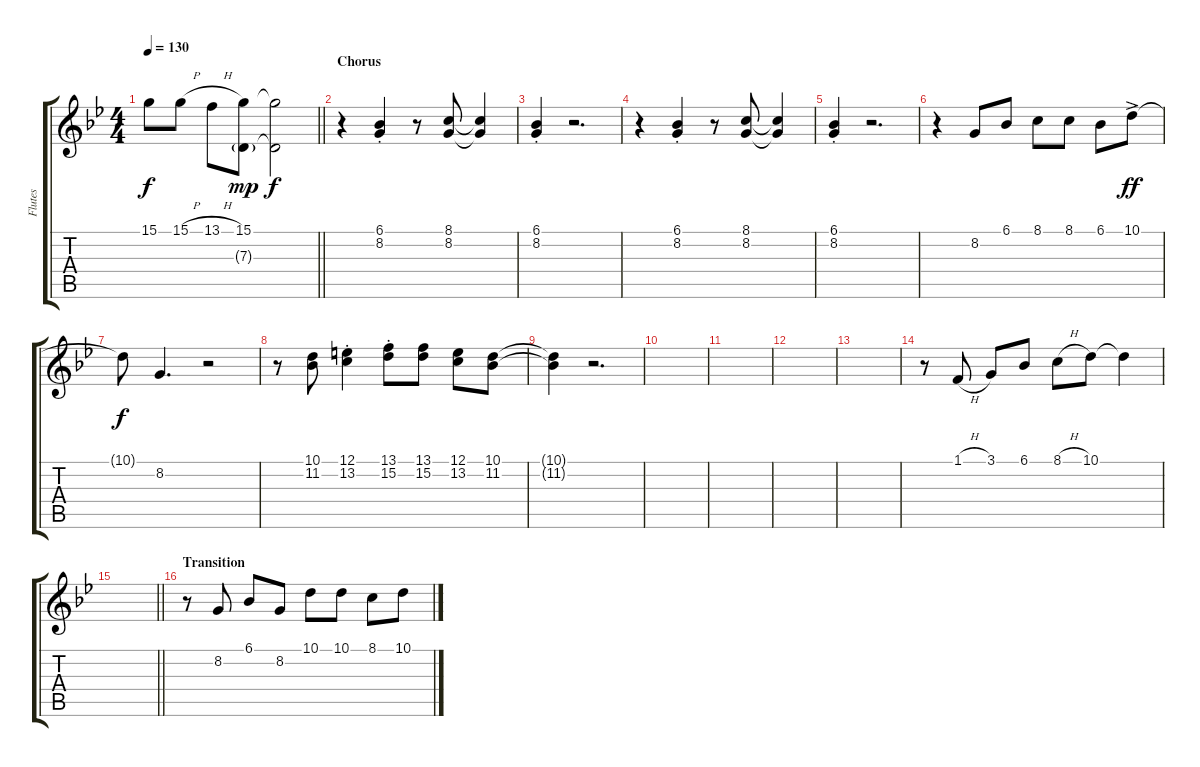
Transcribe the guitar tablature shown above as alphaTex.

\track ("Flutes" "Flutes") {instrument flute}
\staff {score tabs}
\tuning (E4 B3 G3 D3 A2 E2) {hide}
\ts (4 4)
\tempo 130
\clef g2
\barLineRight lightlight
\ks bb
15.1{t}.8{dy f} 15.1{h}.8 13.1{h}.8 (15.1 7.3{g}).8{dy mp} (15.1{t} 7.3{t}).2{dy f} |
\section ("" "Chorus")
r.4 (6.1{st} 8.2{st}).4 r.8 (8.1 8.2).8 (8.1{t} 8.2{t}).4 |
(6.1{st} 8.2{st}).4 r.2{d} |
r.4 (6.1{st} 8.2{st}).4 r.8 (8.1 8.2).8 (8.1{t} 8.2{t}).4 |
(6.1{st} 8.2{st}).4 r.2{d} |
r.4 8.2.8 6.1.8 8.1.8 8.1.8 6.1.8 10.1{ac}.8{dy ff} |
10.1{t}.8{dy f} 8.2.4{d} r.2 |
r.8 (10.1 11.2).8 (12.1{st} 13.2{st}).4 (13.1{st} 15.2{st}).8 (13.1 15.2).8 (12.1 13.2).8 (10.1 11.2).8 |
(10.1{t} 11.2{t}).4 r.2{d} |
|
|
|
|
r.8 1.1{h}.8 3.1.8 6.1.8 8.1{h}.8 10.1.8 10.1{t}.4 |
\barLineRight lightlight
|
\section ("" "Transition")
r.8 8.2.8 6.1.8 8.2.8 10.1.8 10.1.8 8.1.8 10.1.8
